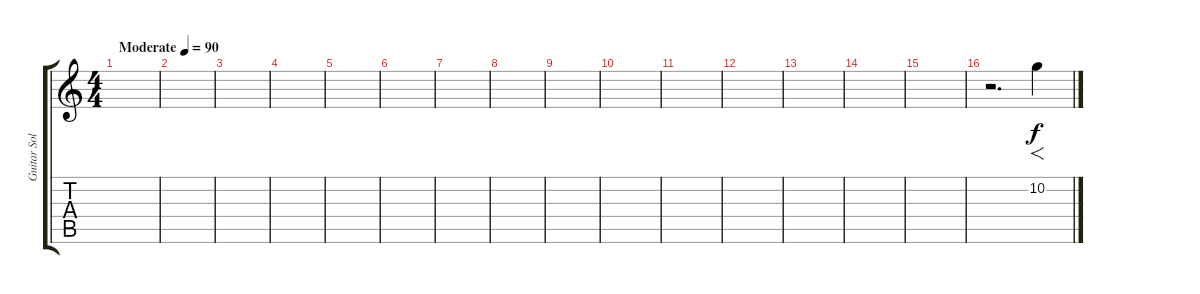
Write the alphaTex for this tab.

\track ("Guitar Solo" "Guitar Sol") {instrument distortionguitar}
\staff {score tabs}
\tuning (D4 A3 F3 C3 G2 D2) {hide}
\ts (4 4)
\tempo (90 "Moderate")
\clef g2
\ks c
|
|
|
|
|
|
|
|
|
|
|
|
|
|
|
r.2{d} 10.2.4{f}
